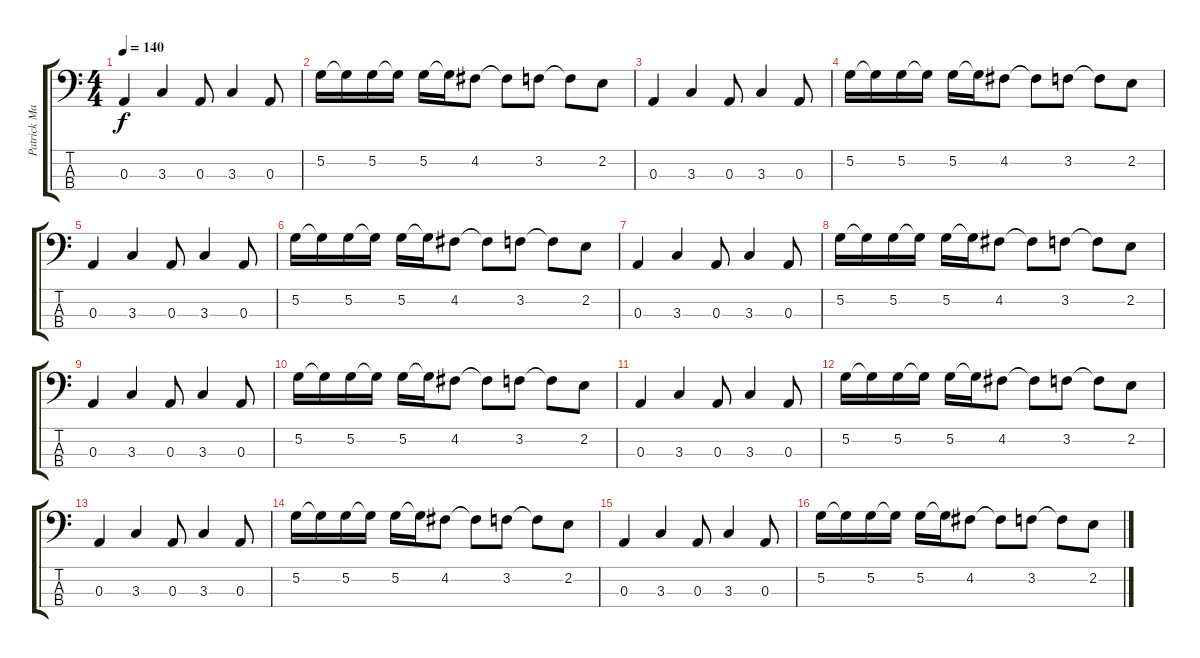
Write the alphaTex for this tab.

\track ("Patrick Mathews" "Patrick Ma") {instrument electricbasspick}
\staff {score tabs}
\tuning (G2 D2 A1 E1) {hide}
\ts (4 4)
\tempo 140
\clef f4
\ks c
0.3.4{dy f} 3.3.4 0.3.8 3.3.4 0.3.8 |
5.2.16 5.2{t}.16 5.2.16 5.2{t}.16 5.2.16 5.2{t}.16 4.2.8 4.2{t}.8 3.2.8 3.2{t}.8 2.2.8 |
0.3.4 3.3.4 0.3.8 3.3.4 0.3.8 |
5.2.16 5.2{t}.16 5.2.16 5.2{t}.16 5.2.16 5.2{t}.16 4.2.8 4.2{t}.8 3.2.8 3.2{t}.8 2.2.8 |
0.3.4 3.3.4 0.3.8 3.3.4 0.3.8 |
5.2.16 5.2{t}.16 5.2.16 5.2{t}.16 5.2.16 5.2{t}.16 4.2.8 4.2{t}.8 3.2.8 3.2{t}.8 2.2.8 |
0.3.4 3.3.4 0.3.8 3.3.4 0.3.8 |
5.2.16 5.2{t}.16 5.2.16 5.2{t}.16 5.2.16 5.2{t}.16 4.2.8 4.2{t}.8 3.2.8 3.2{t}.8 2.2.8 |
0.3.4 3.3.4 0.3.8 3.3.4 0.3.8 |
5.2.16 5.2{t}.16 5.2.16 5.2{t}.16 5.2.16 5.2{t}.16 4.2.8 4.2{t}.8 3.2.8 3.2{t}.8 2.2.8 |
0.3.4 3.3.4 0.3.8 3.3.4 0.3.8 |
5.2.16 5.2{t}.16 5.2.16 5.2{t}.16 5.2.16 5.2{t}.16 4.2.8 4.2{t}.8 3.2.8 3.2{t}.8 2.2.8 |
0.3.4 3.3.4 0.3.8 3.3.4 0.3.8 |
5.2.16 5.2{t}.16 5.2.16 5.2{t}.16 5.2.16 5.2{t}.16 4.2.8 4.2{t}.8 3.2.8 3.2{t}.8 2.2.8 |
0.3.4 3.3.4 0.3.8 3.3.4 0.3.8 |
5.2.16 5.2{t}.16 5.2.16 5.2{t}.16 5.2.16 5.2{t}.16 4.2.8 4.2{t}.8 3.2.8 3.2{t}.8 2.2.8
